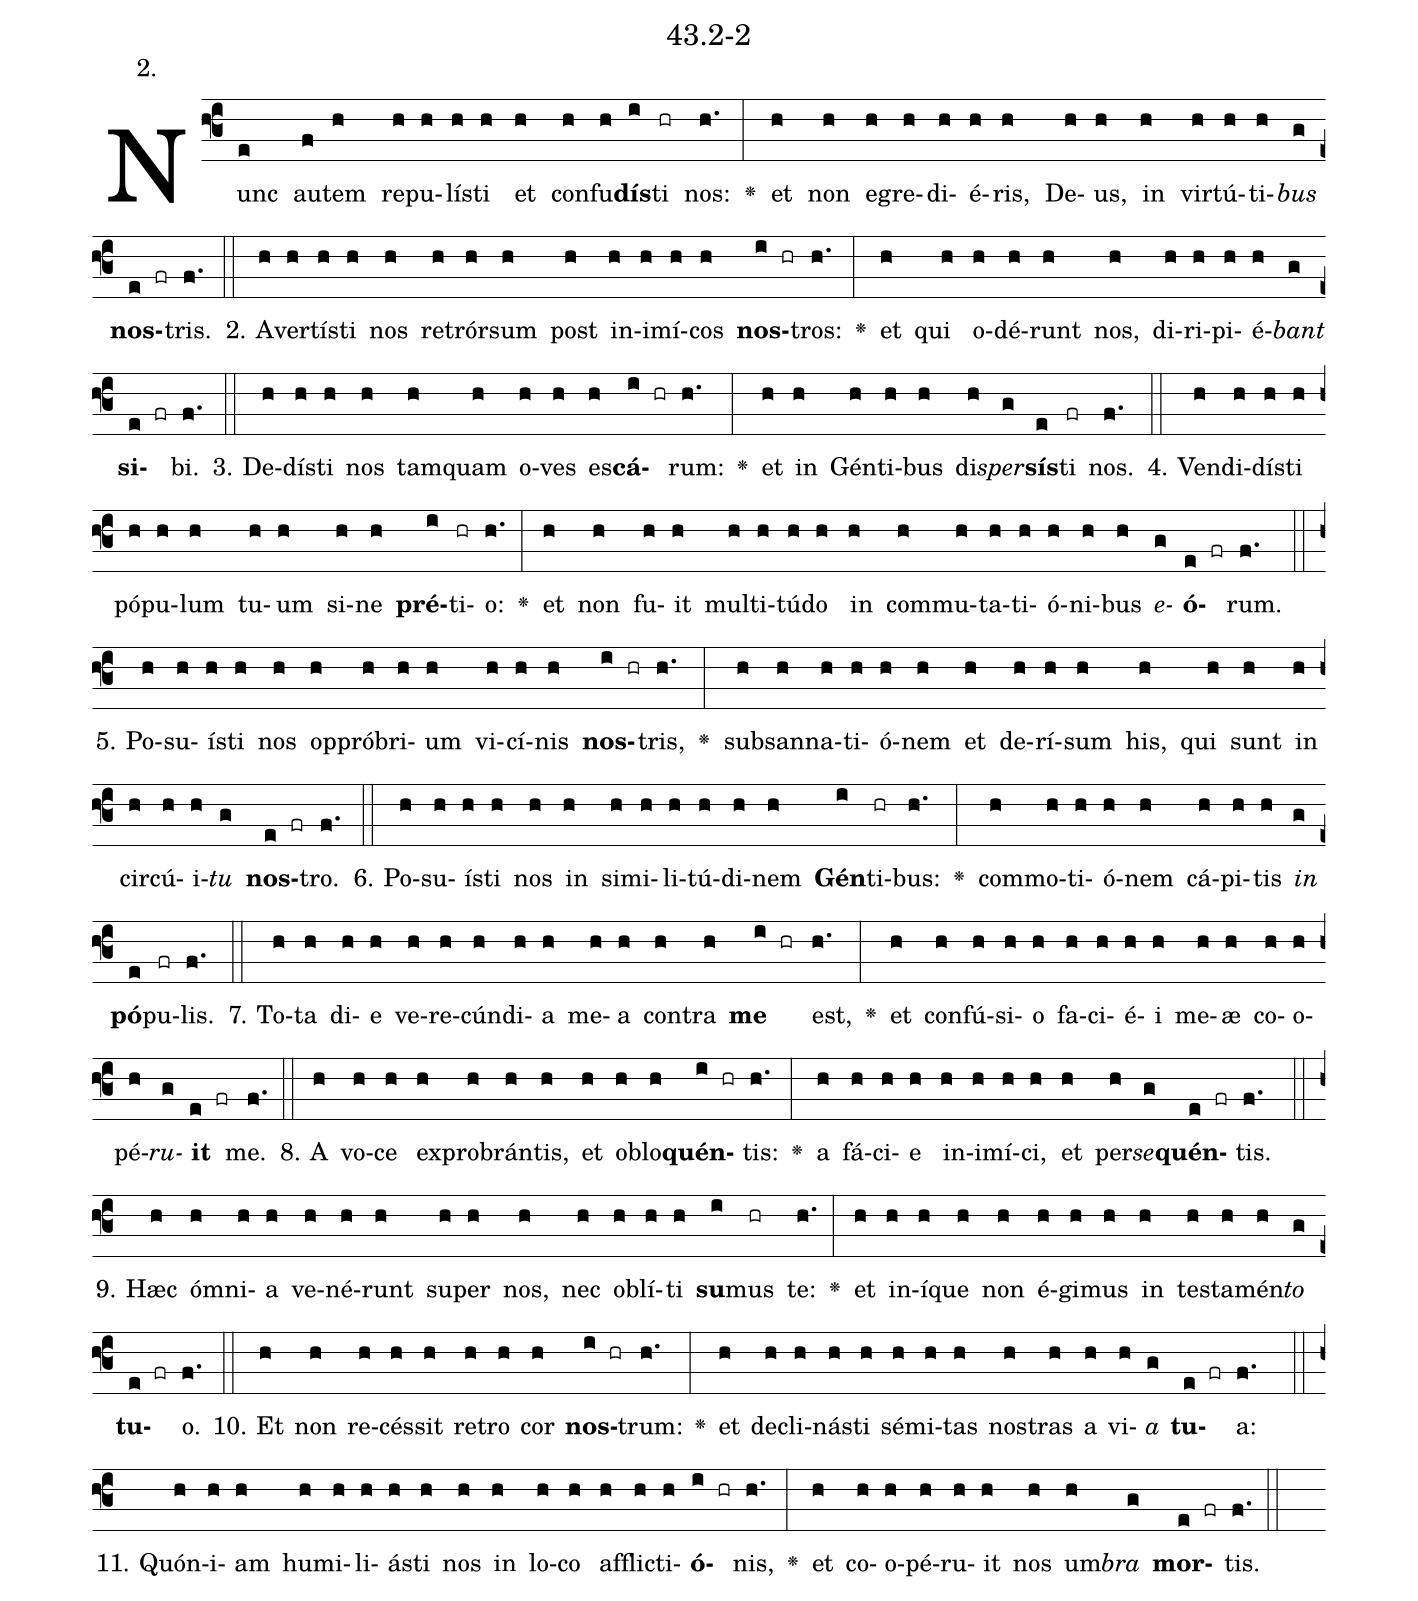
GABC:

name: 43.2-2;
annotation: 2.;
%%
(f3)Nunc(e) au(f)tem(h) re(h)pu(h)lís(h)ti(h) et(h) con(h)fu(h)<b>dís</b>(i)ti(hr) nos:(h.) <v>\greheightstar</v>(:) et(h) non(h) e(h)gre(h)di(h)é(h)ris,(h) De(h)us,(h) in(h) vir(h)tú(h)ti(h)<i>bus</i>(g) <b>nos</b>(e fr)tris.(f.) (::)
2. A(h)ver(h)tís(h)ti(h) nos(h) re(h)trór(h)sum(h) post(h) in(h)i(h)mí(h)cos(h) <b>nos</b>(i hr)tros:(h.) <v>\greheightstar</v>(:) et(h) qui(h) o(h)dé(h)runt(h) nos,(h) di(h)ri(h)pi(h)é(h)<i>bant</i>(g) <b>si</b>(e fr)bi.(f.) (::)
3. De(h)dís(h)ti(h) nos(h) tam(h)quam(h) o(h)ves(h) es(h)<b>cá</b>(i hr)rum:(h.) <v>\greheightstar</v>(:) et(h) in(h) Gén(h)ti(h)bus(h) di(h)<i>sper</i>(g)<b>sís</b>(e)ti(fr) nos.(f.) (::)
4. Ven(h)di(h)dís(h)ti(h) pó(h)pu(h)lum(h) tu(h)um(h) si(h)ne(h) <b>pré</b>(i)ti(hr)o:(h.) <v>\greheightstar</v>(:) et(h) non(h) fu(h)it(h) mul(h)ti(h)tú(h)do(h) in(h) com(h)mu(h)ta(h)ti(h)ó(h)ni(h)bus(h) <i>e</i>(g)<b>ó</b>(e fr)rum.(f.) (::)
5. Po(h)su(h)ís(h)ti(h) nos(h) op(h)pró(h)bri(h)um(h) vi(h)cí(h)nis(h) <b>nos</b>(i hr)tris,(h.) <v>\greheightstar</v>(:) sub(h)san(h)na(h)ti(h)ó(h)nem(h) et(h) de(h)rí(h)sum(h) his,(h) qui(h) sunt(h) in(h) cir(h)cú(h)i(h)<i>tu</i>(g) <b>nos</b>(e fr)tro.(f.) (::)
6. Po(h)su(h)ís(h)ti(h) nos(h) in(h) si(h)mi(h)li(h)tú(h)di(h)nem(h) <b>Gén</b>(i)ti(hr)bus:(h.) <v>\greheightstar</v>(:) com(h)mo(h)ti(h)ó(h)nem(h) cá(h)pi(h)tis(h) <i>in</i>(g) <b>pó</b>(e)pu(fr)lis.(f.) (::)
7. To(h)ta(h) di(h)e(h) ve(h)re(h)cún(h)di(h)a(h) me(h)a(h) con(h)tra(h) <b>me</b>(i hr) est,(h.) <v>\greheightstar</v>(:) et(h) con(h)fú(h)si(h)o(h) fa(h)ci(h)é(h)i(h) me(h)æ(h) co(h)o(h)pé(h)<i>ru</i>(g)<b>it</b>(e fr) me.(f.) (::)
8. A(h) vo(h)ce(h) ex(h)pro(h)brán(h)tis,(h) et(h) ob(h)lo(h)<b>quén</b>(i hr)tis:(h.) <v>\greheightstar</v>(:) a(h) fá(h)ci(h)e(h) in(h)i(h)mí(h)ci,(h) et(h) per(h)<i>se</i>(g)<b>quén</b>(e fr)tis.(f.) (::)
9. Hæc(h) óm(h)ni(h)a(h) ve(h)né(h)runt(h) su(h)per(h) nos,(h) nec(h) ob(h)lí(h)ti(h) <b>su</b>(i)mus(hr) te:(h.) <v>\greheightstar</v>(:) et(h) in(h)í(h)que(h) non(h) é(h)gi(h)mus(h) in(h) tes(h)ta(h)mén(h)<i>to</i>(g) <b>tu</b>(e fr)o.(f.) (::)
10. Et(h) non(h) re(h)cés(h)sit(h) re(h)tro(h) cor(h) <b>nos</b>(i hr)trum:(h.) <v>\greheightstar</v>(:) et(h) de(h)cli(h)nás(h)ti(h) sé(h)mi(h)tas(h) nos(h)tras(h) a(h) vi(h)<i>a</i>(g) <b>tu</b>(e fr)a:(f.) (::)
11. Quón(h)i(h)am(h) hu(h)mi(h)li(h)ás(h)ti(h) nos(h) in(h) lo(h)co(h) af(h)flic(h)ti(h)<b>ó</b>(i hr)nis,(h.) <v>\greheightstar</v>(:) et(h) co(h)o(h)pé(h)ru(h)it(h) nos(h) um(h)<i>bra</i>(g) <b>mor</b>(e fr)tis.(f.) (::)
